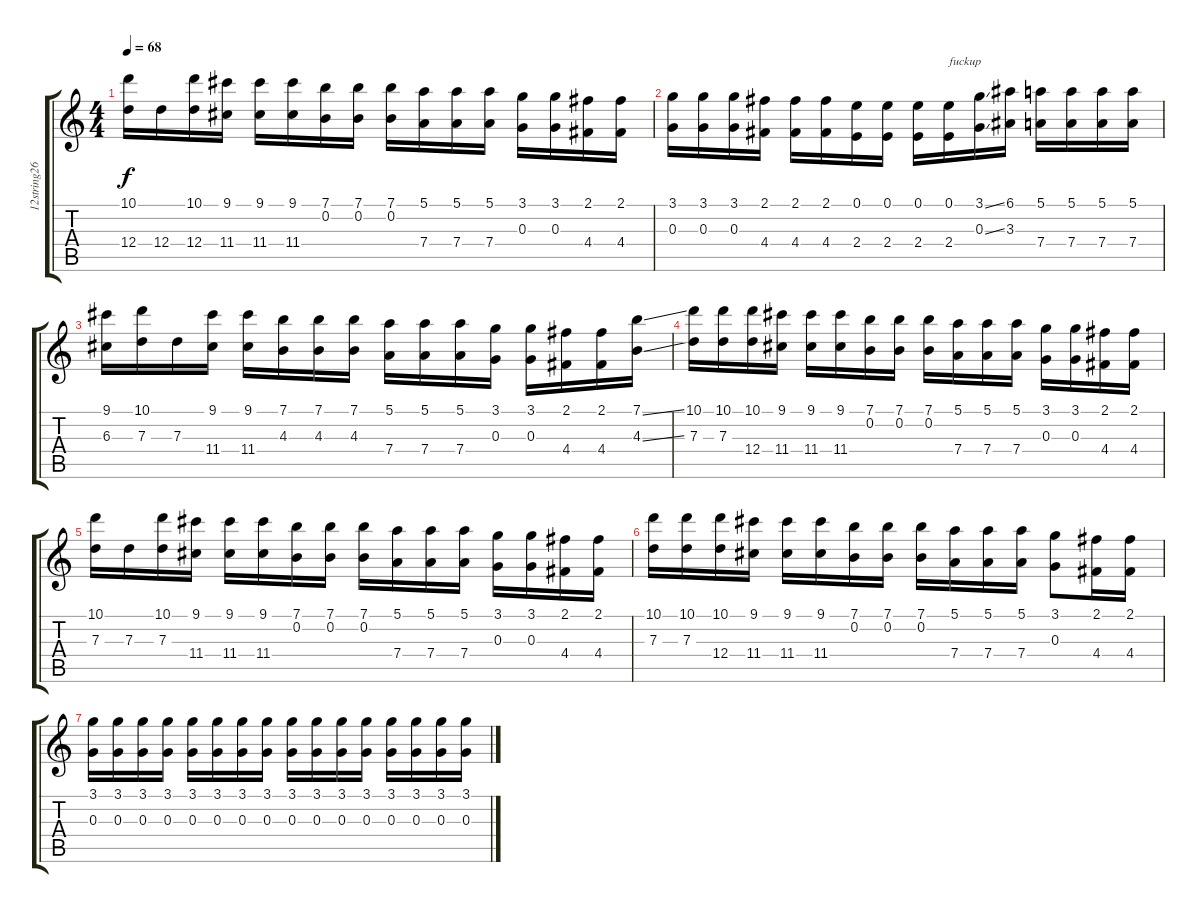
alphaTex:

\track ("12string26" "12string26") {instrument electricguitarjazz}
\staff {score tabs}
\tuning (E4 B3 G3 D3 A2 E2) {hide}
\ts (4 4)
\tempo 68
\clef g2
\ks c
(10.1 12.4).16{dy f} 12.4.16 (10.1 12.4).16 (9.1 11.4).16 (9.1 11.4).16 (9.1 11.4).16 (7.1 0.2).16 (7.1 0.2).16 (7.1 0.2).16 (5.1 7.4).16 (5.1 7.4).16 (5.1 7.4).16 (3.1 0.3).16 (3.1 0.3).16 (2.1 4.4).16 (2.1 4.4).16 |
(3.1 0.3).16 (3.1 0.3).16 (3.1 0.3).16 (2.1 4.4).16 (2.1 4.4).16 (2.1 4.4).16 (0.1 2.4).16 (0.1 2.4).16 (0.1 2.4).16 (0.1 2.4).16{txt "fuckup"} (3.1{ss} 0.3{ss}).16 (6.1 3.3).16 (5.1 7.4).16 (5.1 7.4).16 (5.1 7.4).16 (5.1 7.4).16 |
(9.1 6.3).16 (10.1 7.3).16 7.3.16 (9.1 11.4).16 (9.1 11.4).16 (7.1 4.3).16 (7.1 4.3).16 (7.1 4.3).16 (5.1 7.4).16 (5.1 7.4).16 (5.1 7.4).16 (3.1 0.3).16 (3.1 0.3).16 (2.1 4.4).16 (2.1 4.4).16 (7.1{ss} 4.3{ss}).16 |
(10.1 7.3).16 (10.1 7.3).16 (10.1 12.4).16 (9.1 11.4).16 (9.1 11.4).16 (9.1 11.4).16 (7.1 0.2).16 (7.1 0.2).16 (7.1 0.2).16 (5.1 7.4).16 (5.1 7.4).16 (5.1 7.4).16 (3.1 0.3).16 (3.1 0.3).16 (2.1 4.4).16 (2.1 4.4).16 |
(10.1 7.3).16 7.3.16 (10.1 7.3).16 (9.1 11.4).16 (9.1 11.4).16 (9.1 11.4).16 (7.1 0.2).16 (7.1 0.2).16 (7.1 0.2).16 (5.1 7.4).16 (5.1 7.4).16 (5.1 7.4).16 (3.1 0.3).16 (3.1 0.3).16 (2.1 4.4).16 (2.1 4.4).16 |
(10.1 7.3).16 (10.1 7.3).16 (10.1 12.4).16 (9.1 11.4).16 (9.1 11.4).16 (9.1 11.4).16 (7.1 0.2).16 (7.1 0.2).16 (7.1 0.2).16 (5.1 7.4).16 (5.1 7.4).16 (5.1 7.4).16 (3.1 0.3).8 (2.1 4.4).16 (2.1 4.4).16 |
(3.1 0.3).16 (3.1 0.3).16 (3.1 0.3).16 (3.1 0.3).16 (3.1 0.3).16 (3.1 0.3).16 (3.1 0.3).16 (3.1 0.3).16 (3.1 0.3).16 (3.1 0.3).16 (3.1 0.3).16 (3.1 0.3).16 (3.1 0.3).16 (3.1 0.3).16 (3.1 0.3).16 (3.1 0.3).16
